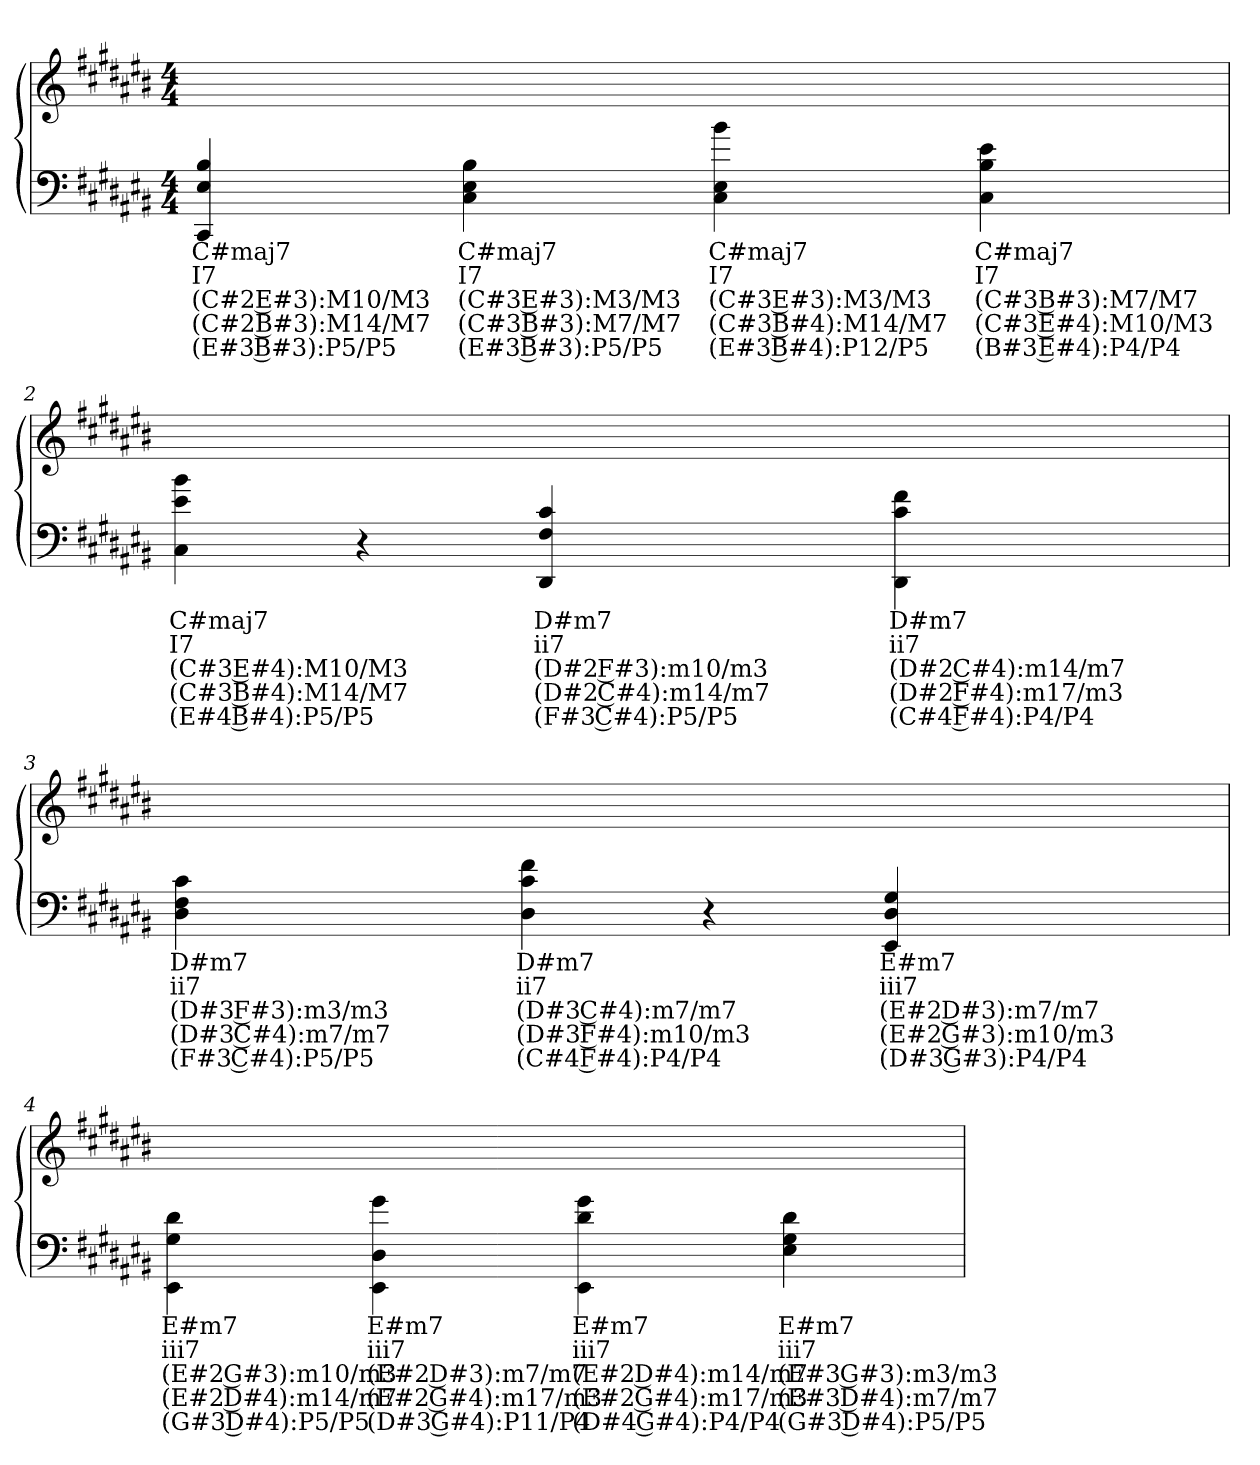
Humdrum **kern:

**kern	**text	**text	**text	**text	**text	**kern
*part2	*part2	*part2	*part2	*part2	*part2	*part1
*staff2	*staff2	*staff2	*staff2	*staff2	*staff2	*staff1
*clefF4	*	*	*	*	*	*clefG2
*k[f#c#g#d#a#e#b#]	*	*	*	*	*	*k[f#c#g#d#a#e#b#]
*C#:	*	*	*	*	*	*C#:
*M4/4	*	*	*	*	*	*M4/4
*MM60	*	*	*	*	*	*MM60
=1	=1	=1	=1	=1	=1	=1
4CC# 4E# 4B#	C#maj7	I7	(C#2 E#3):M10/M3	(C#2 B#3):M14/M7	(E#3 B#3):P5/P5	1ryy
4C# 4E# 4B#	C#maj7	I7	(C#3 E#3):M3/M3	(C#3 B#3):M7/M7	(E#3 B#3):P5/P5	.
4C# 4E# 4b#	C#maj7	I7	(C#3 E#3):M3/M3	(C#3 B#4):M14/M7	(E#3 B#4):P12/P5	.
4C# 4B# 4e#	C#maj7	I7	(C#3 B#3):M7/M7	(C#3 E#4):M10/M3	(B#3 E#4):P4/P4	.
=2	=2	=2	=2	=2	=2	=2
4C# 4e# 4b#	C#maj7	I7	(C#3 E#4):M10/M3	(C#3 B#4):M14/M7	(E#4 B#4):P5/P5	1ryy
4r	.	.	.	.	.	.
4DD# 4F# 4c#	D#m7	ii7	(D#2 F#3):m10/m3	(D#2 C#4):m14/m7	(F#3 C#4):P5/P5	.
4DD# 4c# 4f#	D#m7	ii7	(D#2 C#4):m14/m7	(D#2 F#4):m17/m3	(C#4 F#4):P4/P4	.
=3	=3	=3	=3	=3	=3	=3
4D# 4F# 4c#	D#m7	ii7	(D#3 F#3):m3/m3	(D#3 C#4):m7/m7	(F#3 C#4):P5/P5	1ryy
4D# 4c# 4f#	D#m7	ii7	(D#3 C#4):m7/m7	(D#3 F#4):m10/m3	(C#4 F#4):P4/P4	.
4r	.	.	.	.	.	.
4EE# 4D# 4G#	E#m7	iii7	(E#2 D#3):m7/m7	(E#2 G#3):m10/m3	(D#3 G#3):P4/P4	.
=4	=4	=4	=4	=4	=4	=4
4EE# 4G# 4d#	E#m7	iii7	(E#2 G#3):m10/m3	(E#2 D#4):m14/m7	(G#3 D#4):P5/P5	1ryy
4EE# 4D# 4g#	E#m7	iii7	(E#2 D#3):m7/m7	(E#2 G#4):m17/m3	(D#3 G#4):P11/P4	.
4EE# 4d# 4g#	E#m7	iii7	(E#2 D#4):m14/m7	(E#2 G#4):m17/m3	(D#4 G#4):P4/P4	.
4E# 4G# 4d#	E#m7	iii7	(E#3 G#3):m3/m3	(E#3 D#4):m7/m7	(G#3 D#4):P5/P5	.
=	=	=	=	=	=	=
*-	*-	*-	*-	*-	*-	*-
